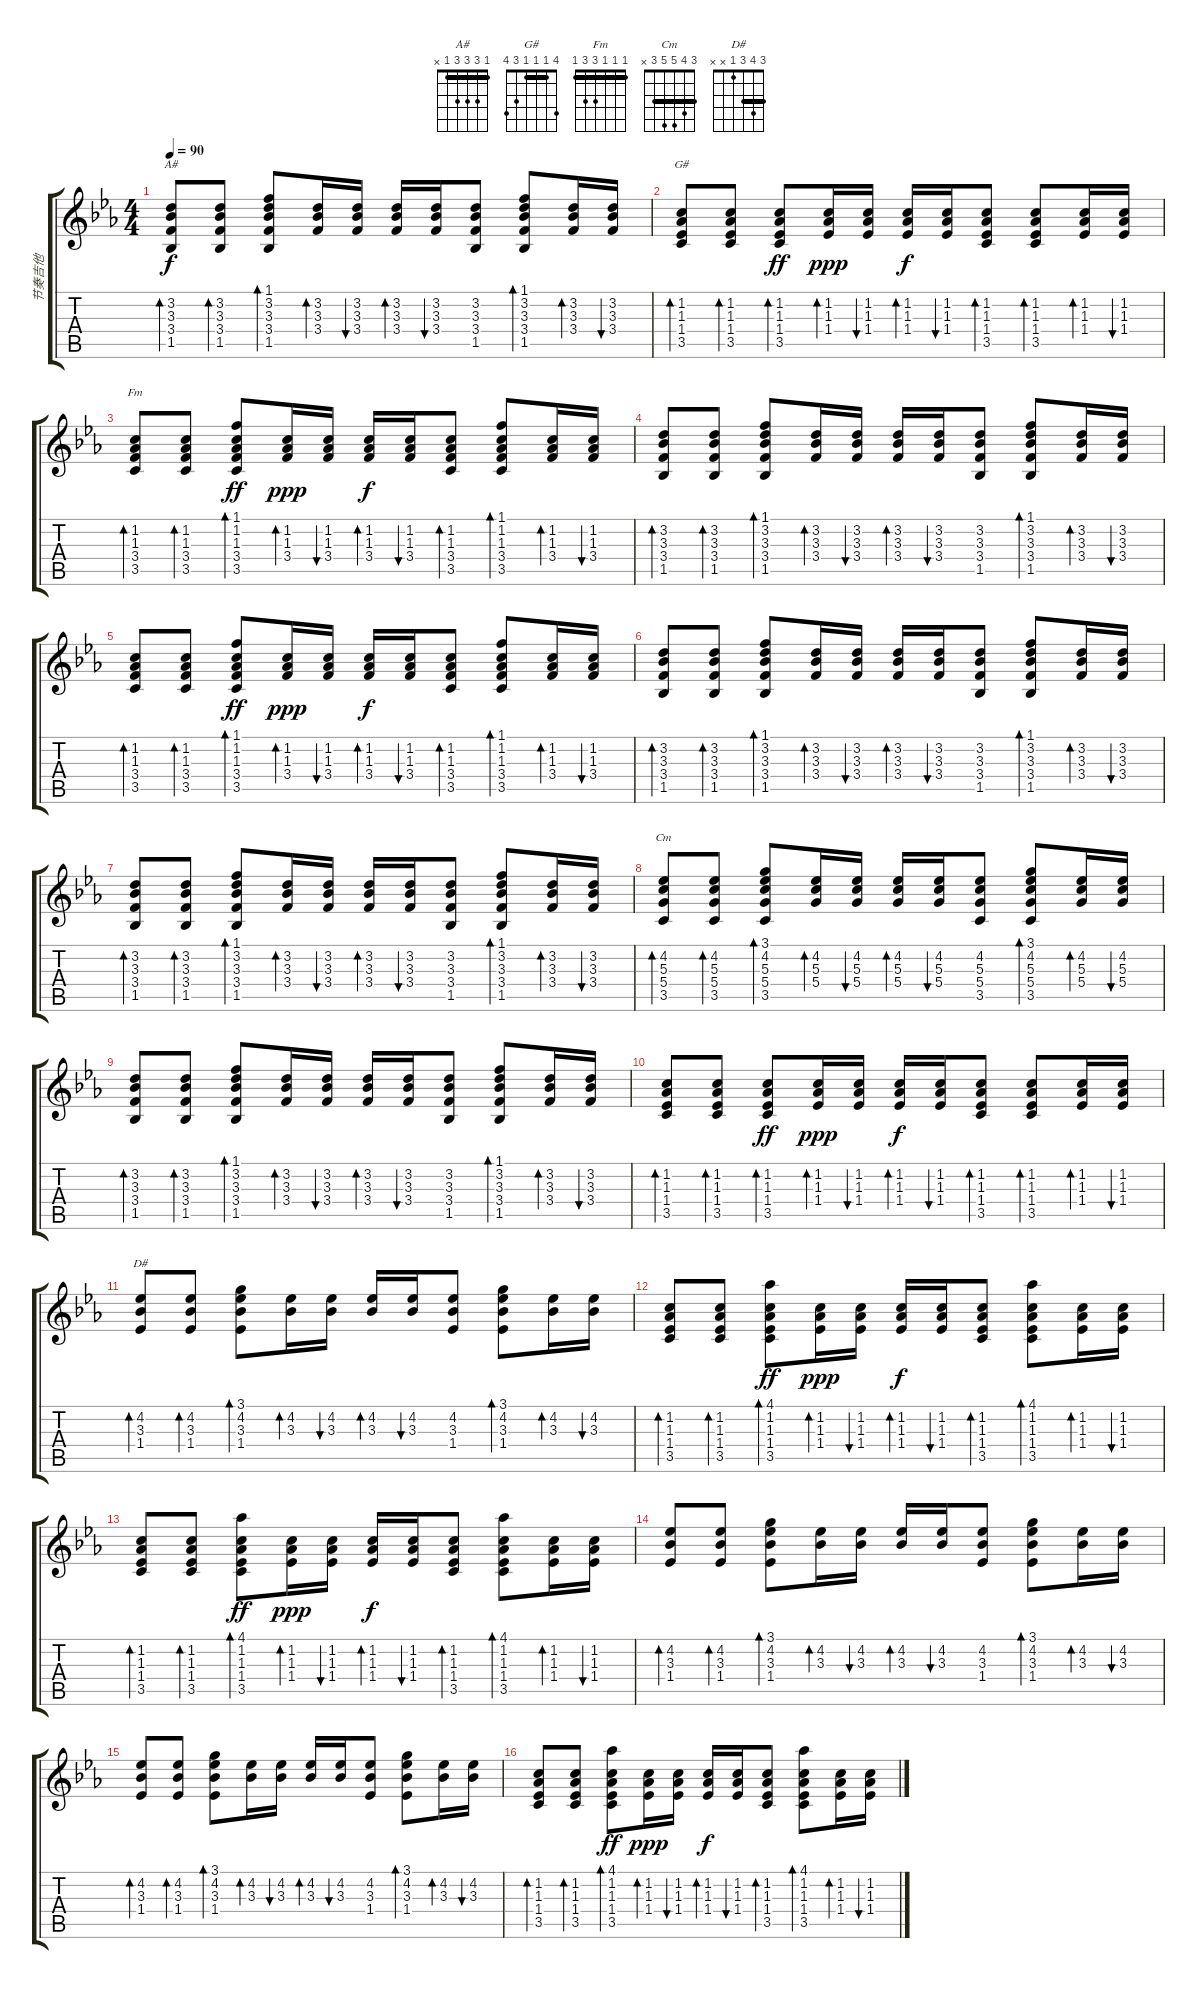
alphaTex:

\track ("节奏吉他" "节奏吉他") {instrument acousticguitarsteel}
\staff {score tabs}
\tuning (E4 B3 G3 D3 A2 E2) {hide}
\chord ("A#" 1 3 3 3 1 x) {barre 1}
\chord ("G#" 4 1 1 1 3 4) {barre 1}
\chord ("Fm" 1 1 1 3 3 1) {barre 1}
\chord ("Cm" 3 4 5 5 3 x) {barre 3}
\chord ("D#" 3 4 3 1 x x) {barre 3}
\ts (4 4)
\tempo 90
\clef g2
\ks eb
(3.2 3.3 3.4 1.5).8{bd 60 ch "A#" dy f} (3.2 3.3 3.4 1.5).8{bd 60} (1.1 3.2 3.3 3.4 1.5).8{bd 60} (3.2 3.3 3.4).16{bd 60} (3.2 3.3 3.4).16{bu 60} (3.2 3.3 3.4).16{bd 60} (3.2 3.3 3.4).16{bu 60} (3.2 3.3 3.4 1.5).8 (1.1 3.2 3.3 3.4 1.5).8{bd 60} (3.2 3.3 3.4).16{bd 60} (3.2 3.3 3.4).16{bu 60} |
(1.2 1.3 1.4 3.5).8{bd 60 ch "G#"} (1.2 1.3 1.4 3.5).8{bd 60} (1.2 1.3 1.4 3.5).8{bd 60 dy ff} (1.2 1.3 1.4).16{bd 60 dy ppp} (1.2 1.3 1.4).16{bu 60} (1.2 1.3 1.4).16{bd 60 dy f} (1.2 1.3 1.4).16{bu 60} (1.2 1.3 1.4 3.5).8{bd 60} (1.2 1.3 1.4 3.5).8{bd 60} (1.2 1.3 1.4).16{bd 60} (1.2 1.3 1.4).16{bu 60} |
(1.2 1.3 3.4 3.5).8{bd 60 ch "Fm"} (1.2 1.3 3.4 3.5).8{bd 60} (1.1 1.2 1.3 3.4 3.5).8{bd 60 dy ff} (1.2 1.3 3.4).16{bd 60 dy ppp} (1.2 1.3 3.4).16{bu 60} (1.2 1.3 3.4).16{bd 60 dy f} (1.2 1.3 3.4).16{bu 60} (1.2 1.3 3.4 3.5).8{bd 60} (1.1 1.2 1.3 3.4 3.5).8{bd 60} (1.2 1.3 3.4).16{bd 60} (1.2 1.3 3.4).16{bu 60} |
(3.2 3.3 3.4 1.5).8{bd 60} (3.2 3.3 3.4 1.5).8{bd 60} (1.1 3.2 3.3 3.4 1.5).8{bd 60} (3.2 3.3 3.4).16{bd 60} (3.2 3.3 3.4).16{bu 60} (3.2 3.3 3.4).16{bd 60} (3.2 3.3 3.4).16{bu 60} (3.2 3.3 3.4 1.5).8 (1.1 3.2 3.3 3.4 1.5).8{bd 60} (3.2 3.3 3.4).16{bd 60} (3.2 3.3 3.4).16{bu 60} |
(1.2 1.3 3.4 3.5).8{bd 60} (1.2 1.3 3.4 3.5).8{bd 60} (1.1 1.2 1.3 3.4 3.5).8{bd 60 dy ff} (1.2 1.3 3.4).16{bd 60 dy ppp} (1.2 1.3 3.4).16{bu 60} (1.2 1.3 3.4).16{bd 60 dy f} (1.2 1.3 3.4).16{bu 60} (1.2 1.3 3.4 3.5).8{bd 60} (1.1 1.2 1.3 3.4 3.5).8{bd 60} (1.2 1.3 3.4).16{bd 60} (1.2 1.3 3.4).16{bu 60} |
(3.2 3.3 3.4 1.5).8{bd 60} (3.2 3.3 3.4 1.5).8{bd 60} (1.1 3.2 3.3 3.4 1.5).8{bd 60} (3.2 3.3 3.4).16{bd 60} (3.2 3.3 3.4).16{bu 60} (3.2 3.3 3.4).16{bd 60} (3.2 3.3 3.4).16{bu 60} (3.2 3.3 3.4 1.5).8 (1.1 3.2 3.3 3.4 1.5).8{bd 60} (3.2 3.3 3.4).16{bd 60} (3.2 3.3 3.4).16{bu 60} |
(3.2 3.3 3.4 1.5).8{bd 60} (3.2 3.3 3.4 1.5).8{bd 60} (1.1 3.2 3.3 3.4 1.5).8{bd 60} (3.2 3.3 3.4).16{bd 60} (3.2 3.3 3.4).16{bu 60} (3.2 3.3 3.4).16{bd 60} (3.2 3.3 3.4).16{bu 60} (3.2 3.3 3.4 1.5).8 (1.1 3.2 3.3 3.4 1.5).8{bd 60} (3.2 3.3 3.4).16{bd 60} (3.2 3.3 3.4).16{bu 60} |
(4.2 5.3 5.4 3.5).8{bd 60 ch "Cm"} (4.2 5.3 5.4 3.5).8{bd 60} (3.1 4.2 5.3 5.4 3.5).8{bd 60} (4.2 5.3 5.4).16{bd 60} (4.2 5.3 5.4).16{bu 60} (4.2 5.3 5.4).16{bd 60} (4.2 5.3 5.4).16{bu 60} (4.2 5.3 5.4 3.5).8 (3.1 4.2 5.3 5.4 3.5).8{bd 60} (4.2 5.3 5.4).16{bd 60} (4.2 5.3 5.4).16{bu 60} |
(3.2 3.3 3.4 1.5).8{bd 60} (3.2 3.3 3.4 1.5).8{bd 60} (1.1 3.2 3.3 3.4 1.5).8{bd 60} (3.2 3.3 3.4).16{bd 60} (3.2 3.3 3.4).16{bu 60} (3.2 3.3 3.4).16{bd 60} (3.2 3.3 3.4).16{bu 60} (3.2 3.3 3.4 1.5).8 (1.1 3.2 3.3 3.4 1.5).8{bd 60} (3.2 3.3 3.4).16{bd 60} (3.2 3.3 3.4).16{bu 60} |
(1.2 1.3 1.4 3.5).8{bd 60} (1.2 1.3 1.4 3.5).8{bd 60} (1.2 1.3 1.4 3.5).8{bd 60 dy ff} (1.2 1.3 1.4).16{bd 60 dy ppp} (1.2 1.3 1.4).16{bu 60} (1.2 1.3 1.4).16{bd 60 dy f} (1.2 1.3 1.4).16{bu 60} (1.2 1.3 1.4 3.5).8{bd 60} (1.2 1.3 1.4 3.5).8{bd 60} (1.2 1.3 1.4).16{bd 60} (1.2 1.3 1.4).16{bu 60} |
(4.2 3.3 1.4).8{bd 60 ch "D#"} (4.2 3.3 1.4).8{bd 60} (3.1 4.2 3.3 1.4).8{bd 60} (4.2 3.3).16{bd 60} (4.2 3.3).16{bu 60} (4.2 3.3).16{bd 60} (4.2 3.3).16{bu 60} (4.2 3.3 1.4).8 (3.1 4.2 3.3 1.4).8{bd 60} (4.2 3.3).16{bd 60} (4.2 3.3).16{bu 60} |
(1.2 1.3 1.4 3.5).8{bd 60} (1.2 1.3 1.4 3.5).8{bd 60} (4.1 1.2 1.3 1.4 3.5).8{bd 60 dy ff} (1.2 1.3 1.4).16{bd 60 dy ppp} (1.2 1.3 1.4).16{bu 60} (1.2 1.3 1.4).16{bd 60 dy f} (1.2 1.3 1.4).16{bu 60} (1.2 1.3 1.4 3.5).8{bd 60} (4.1 1.2 1.3 1.4 3.5).8{bd 60} (1.2 1.3 1.4).16{bd 60} (1.2 1.3 1.4).16{bu 60} |
(1.2 1.3 1.4 3.5).8{bd 60} (1.2 1.3 1.4 3.5).8{bd 60} (4.1 1.2 1.3 1.4 3.5).8{bd 60 dy ff} (1.2 1.3 1.4).16{bd 60 dy ppp} (1.2 1.3 1.4).16{bu 60} (1.2 1.3 1.4).16{bd 60 dy f} (1.2 1.3 1.4).16{bu 60} (1.2 1.3 1.4 3.5).8{bd 60} (4.1 1.2 1.3 1.4 3.5).8{bd 60} (1.2 1.3 1.4).16{bd 60} (1.2 1.3 1.4).16{bu 60} |
(4.2 3.3 1.4).8{bd 60} (4.2 3.3 1.4).8{bd 60} (3.1 4.2 3.3 1.4).8{bd 60} (4.2 3.3).16{bd 60} (4.2 3.3).16{bu 60} (4.2 3.3).16{bd 60} (4.2 3.3).16{bu 60} (4.2 3.3 1.4).8 (3.1 4.2 3.3 1.4).8{bd 60} (4.2 3.3).16{bd 60} (4.2 3.3).16{bu 60} |
(4.2 3.3 1.4).8{bd 60} (4.2 3.3 1.4).8{bd 60} (3.1 4.2 3.3 1.4).8{bd 60} (4.2 3.3).16{bd 60} (4.2 3.3).16{bu 60} (4.2 3.3).16{bd 60} (4.2 3.3).16{bu 60} (4.2 3.3 1.4).8 (3.1 4.2 3.3 1.4).8{bd 60} (4.2 3.3).16{bd 60} (4.2 3.3).16{bu 60} |
(1.2 1.3 1.4 3.5).8{bd 60} (1.2 1.3 1.4 3.5).8{bd 60} (4.1 1.2 1.3 1.4 3.5).8{bd 60 dy ff} (1.2 1.3 1.4).16{bd 60 dy ppp} (1.2 1.3 1.4).16{bu 60} (1.2 1.3 1.4).16{bd 60 dy f} (1.2 1.3 1.4).16{bu 60} (1.2 1.3 1.4 3.5).8{bd 60} (4.1 1.2 1.3 1.4 3.5).8{bd 60} (1.2 1.3 1.4).16{bd 60} (1.2 1.3 1.4).16{bu 60}
